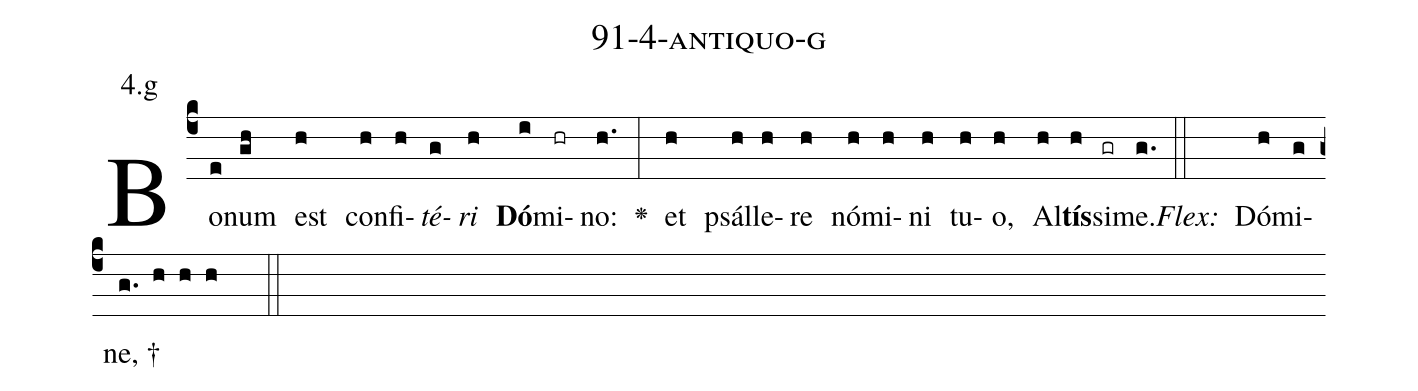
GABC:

name: 91-4-antiquo-g;
annotation: 4.g;
%%
(c4)Bo(e)num(gh) est(h) con(h)fi(h)<i>té</i>(g)<i>ri</i>(h) <b>Dó</b>(i)mi(hr)no:(h.) <v>\greheightstar</v>(:) et(h) psál(h)le(h)re(h) nó(h)mi(h)ni(h) tu(h)o,(h) Al(h)<b>tís</b>(h)si(gr)me.(g.) (::)
<i>Flex:</i>()  Dó(h)mi(g)ne, †(g. h h h  ::)

%E(h) u(h) o(h) u(h) a(h) e.(g.) (::)
